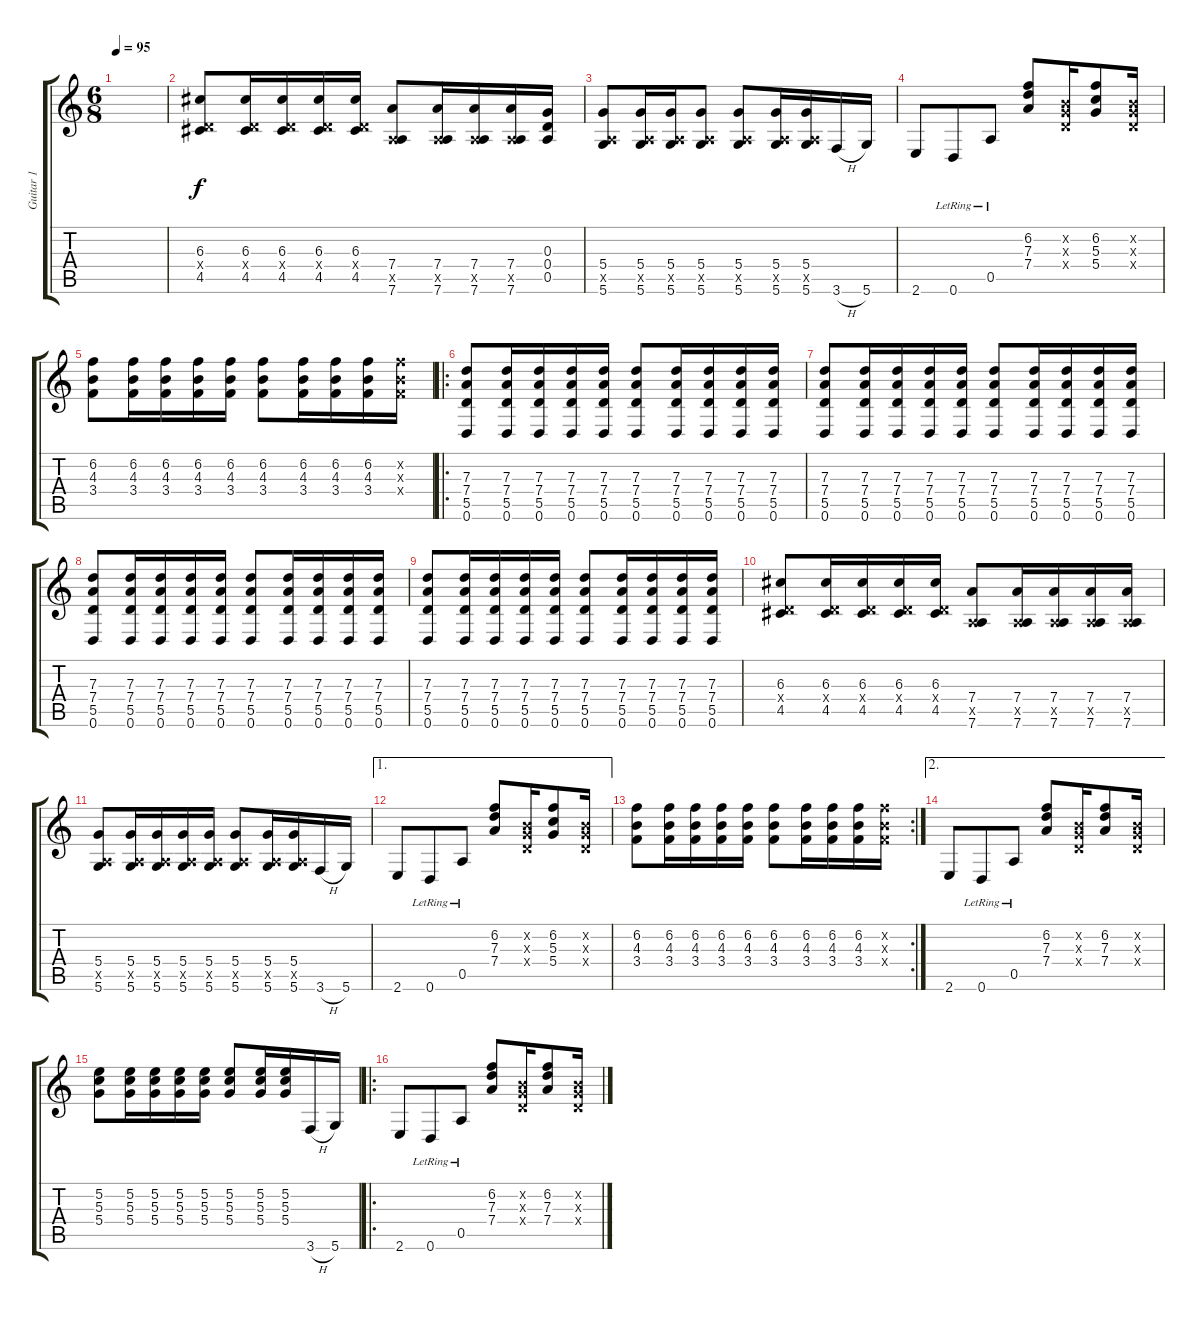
\track ("Guitar 1" "Guitar 1") {instrument distortionguitar}
\staff {score tabs}
\tuning (E4 B3 G3 D3 A2 D2) {hide}
\ts (6 8)
\tempo 95
\clef g2
\ks c
|
(6.3 0.4{x} 4.5).8 (6.3 0.4{x} 4.5).16 (6.3 0.4{x} 4.5).16 (6.3 0.4{x} 4.5).16 (6.3 0.4{x} 4.5).16 (7.4 0.5{x} 7.6).8 (7.4 0.5{x} 7.6).16 (7.4 0.5{x} 7.6).16 (7.4 0.5{x} 7.6).16 (0.3 0.4 0.5).16 |
(5.4 0.5{x} 5.6).8 (5.4 0.5{x} 5.6).16 (5.4 0.5{x} 5.6).16 (5.4 0.5{x} 5.6).8 (5.4 0.5{x} 5.6).8 (5.4 0.5{x} 5.6).16 (5.4 0.5{x} 5.6).16 3.6{h}.16 5.6.16 |
2.6.8 0.6{lr}.8 0.5{lr}.8 (6.2 7.3 7.4).8 (0.2{x} 0.3{x} 0.4{x}).16 (6.2 5.3 5.4).8 (0.2{x} 0.3{x} 0.4{x}).16 |
(6.2 4.3 3.4).8 (6.2 4.3 3.4).16 (6.2 4.3 3.4).16 (6.2 4.3 3.4).16 (6.2 4.3 3.4).16 (6.2 4.3 3.4).8 (6.2 4.3 3.4).16 (6.2 4.3 3.4).16 (6.2 4.3 3.4).16 (6.2{x} 4.3{x} 3.4{x}).16 |
\ro
(7.3 7.4 5.5 0.6).8 (7.3 7.4 5.5 0.6).16 (7.3 7.4 5.5 0.6).16 (7.3 7.4 5.5 0.6).16 (7.3 7.4 5.5 0.6).16 (7.3 7.4 5.5 0.6).8 (7.3 7.4 5.5 0.6).16 (7.3 7.4 5.5 0.6).16 (7.3 7.4 5.5 0.6).16 (7.3 7.4 5.5 0.6).16 |
(7.3 7.4 5.5 0.6).8 (7.3 7.4 5.5 0.6).16 (7.3 7.4 5.5 0.6).16 (7.3 7.4 5.5 0.6).16 (7.3 7.4 5.5 0.6).16 (7.3 7.4 5.5 0.6).8 (7.3 7.4 5.5 0.6).16 (7.3 7.4 5.5 0.6).16 (7.3 7.4 5.5 0.6).16 (7.3 7.4 5.5 0.6).16 |
(7.3 7.4 5.5 0.6).8 (7.3 7.4 5.5 0.6).16 (7.3 7.4 5.5 0.6).16 (7.3 7.4 5.5 0.6).16 (7.3 7.4 5.5 0.6).16 (7.3 7.4 5.5 0.6).8 (7.3 7.4 5.5 0.6).16 (7.3 7.4 5.5 0.6).16 (7.3 7.4 5.5 0.6).16 (7.3 7.4 5.5 0.6).16 |
(7.3 7.4 5.5 0.6).8 (7.3 7.4 5.5 0.6).16 (7.3 7.4 5.5 0.6).16 (7.3 7.4 5.5 0.6).16 (7.3 7.4 5.5 0.6).16 (7.3 7.4 5.5 0.6).8 (7.3 7.4 5.5 0.6).16 (7.3 7.4 5.5 0.6).16 (7.3 7.4 5.5 0.6).16 (7.3 7.4 5.5 0.6).16 |
(6.3 0.4{x} 4.5).8 (6.3 0.4{x} 4.5).16 (6.3 0.4{x} 4.5).16 (6.3 0.4{x} 4.5).16 (6.3 0.4{x} 4.5).16 (7.4 0.5{x} 7.6).8 (7.4 0.5{x} 7.6).16 (7.4 0.5{x} 7.6).16 (7.4 0.5{x} 7.6).16 (7.4 0.5{x} 7.6).16 |
(5.4 0.5{x} 5.6).8 (5.4 0.5{x} 5.6).16 (5.4 0.5{x} 5.6).16 (5.4 0.5{x} 5.6).16 (5.4 0.5{x} 5.6).16 (5.4 0.5{x} 5.6).8 (5.4 0.5{x} 5.6).16 (5.4 0.5{x} 5.6).16 3.6{h}.16 5.6.16 |
\ae 1
2.6.8 0.6{lr}.8 0.5{lr}.8 (6.2 7.3 7.4).8 (0.2{x} 0.3{x} 0.4{x}).16 (6.2 5.3 5.4).8 (0.2{x} 0.3{x} 0.4{x}).16 |
\rc 2
(6.2 4.3 3.4).8 (6.2 4.3 3.4).16 (6.2 4.3 3.4).16 (6.2 4.3 3.4).16 (6.2 4.3 3.4).16 (6.2 4.3 3.4).8 (6.2 4.3 3.4).16 (6.2 4.3 3.4).16 (6.2 4.3 3.4).16 (6.2{x} 4.3{x} 3.4{x}).16 |
\ae 2
2.6.8 0.6{lr}.8 0.5{lr}.8 (6.2 7.3 7.4).8 (0.2{x} 0.3{x} 0.4{x}).16 (6.2 7.3 7.4).8 (0.2{x} 0.3{x} 0.4{x}).16 |
(5.2 5.3 5.4).8 (5.2 5.3 5.4).16 (5.2 5.3 5.4).16 (5.2 5.3 5.4).16 (5.2 5.3 5.4).16 (5.2 5.3 5.4).8 (5.2 5.3 5.4).16 (5.2 5.3 5.4).16 3.6{h}.16 5.6.16 |
\ro
2.6.8 0.6{lr}.8 0.5{lr}.8 (6.2 7.3 7.4).8 (0.2{x} 0.3{x} 0.4{x}).16 (6.2 7.3 7.4).8 (0.2{x} 0.3{x} 0.4{x}).16
